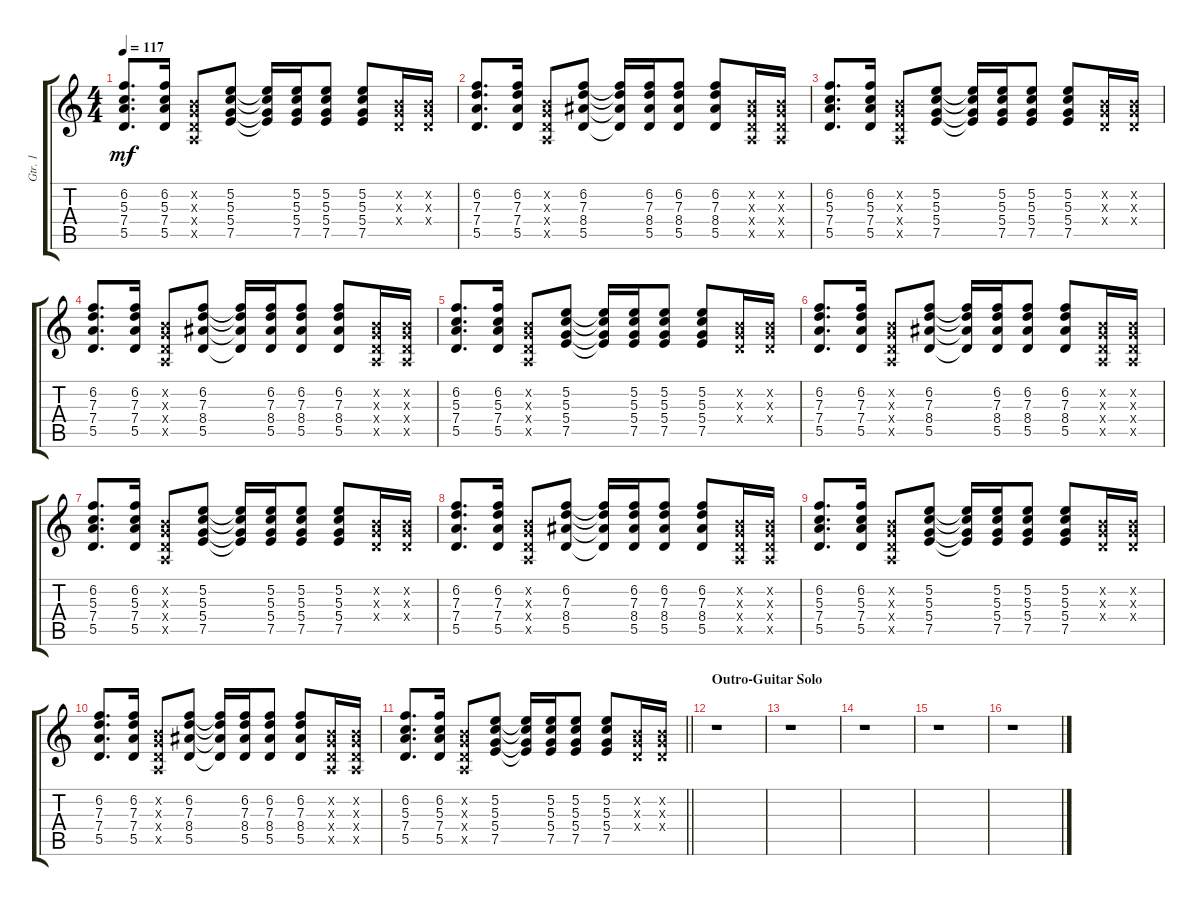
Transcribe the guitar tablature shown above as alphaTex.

\track ("Gtr. 1" "Gtr. 1") {instrument electricguitarclean}
\staff {score tabs}
\tuning (E4 B3 G3 D3 A2 E2) {hide}
\ts (4 4)
\tempo 117
\clef g2
\ks c
(6.2 5.3 7.4 5.5).8{d dy mf} (6.2 5.3 7.4 5.5).16 (0.2{x} 0.3{x} 0.4{x} 0.5{x}).8 (5.2 5.3 5.4 7.5).8 (5.2{t} 5.3{t} 5.4{t} 7.5{t}).16 (5.2 5.3 5.4 7.5).16 (5.2 5.3 5.4 7.5).8 (5.2 5.3 5.4 7.5).8 (0.2{x} 0.3{x} 0.4{x}).16 (0.2{x} 0.3{x} 0.4{x}).16 |
(6.2 7.3 7.4 5.5).8{d} (6.2 7.3 7.4 5.5).16 (0.2{x} 0.3{x} 0.4{x} 0.5{x}).8 (6.2 7.3 8.4 5.5).8 (6.2{t} 7.3{t} 8.4{t} 5.5{t}).16 (6.2 7.3 8.4 5.5).16 (6.2 7.3 8.4 5.5).8 (6.2 7.3 8.4 5.5).8 (0.2{x} 0.3{x} 0.4{x} 0.5{x}).16 (0.2{x} 0.3{x} 0.4{x} 0.5{x}).16 |
(6.2 5.3 7.4 5.5).8{d} (6.2 5.3 7.4 5.5).16 (0.2{x} 0.3{x} 0.4{x} 0.5{x}).8 (5.2 5.3 5.4 7.5).8 (5.2{t} 5.3{t} 5.4{t} 7.5{t}).16 (5.2 5.3 5.4 7.5).16 (5.2 5.3 5.4 7.5).8 (5.2 5.3 5.4 7.5).8 (0.2{x} 0.3{x} 0.4{x}).16 (0.2{x} 0.3{x} 0.4{x}).16 |
(6.2 7.3 7.4 5.5).8{d} (6.2 7.3 7.4 5.5).16 (0.2{x} 0.3{x} 0.4{x} 0.5{x}).8 (6.2 7.3 8.4 5.5).8 (6.2{t} 7.3{t} 8.4{t} 5.5{t}).16 (6.2 7.3 8.4 5.5).16 (6.2 7.3 8.4 5.5).8 (6.2 7.3 8.4 5.5).8 (0.2{x} 0.3{x} 0.4{x} 0.5{x}).16 (0.2{x} 0.3{x} 0.4{x} 0.5{x}).16 |
(6.2 5.3 7.4 5.5).8{d} (6.2 5.3 7.4 5.5).16 (0.2{x} 0.3{x} 0.4{x} 0.5{x}).8 (5.2 5.3 5.4 7.5).8 (5.2{t} 5.3{t} 5.4{t} 7.5{t}).16 (5.2 5.3 5.4 7.5).16 (5.2 5.3 5.4 7.5).8 (5.2 5.3 5.4 7.5).8 (0.2{x} 0.3{x} 0.4{x}).16 (0.2{x} 0.3{x} 0.4{x}).16 |
(6.2 7.3 7.4 5.5).8{d} (6.2 7.3 7.4 5.5).16 (0.2{x} 0.3{x} 0.4{x} 0.5{x}).8 (6.2 7.3 8.4 5.5).8 (6.2{t} 7.3{t} 8.4{t} 5.5{t}).16 (6.2 7.3 8.4 5.5).16 (6.2 7.3 8.4 5.5).8 (6.2 7.3 8.4 5.5).8 (0.2{x} 0.3{x} 0.4{x} 0.5{x}).16 (0.2{x} 0.3{x} 0.4{x} 0.5{x}).16 |
(6.2 5.3 7.4 5.5).8{d} (6.2 5.3 7.4 5.5).16 (0.2{x} 0.3{x} 0.4{x} 0.5{x}).8 (5.2 5.3 5.4 7.5).8 (5.2{t} 5.3{t} 5.4{t} 7.5{t}).16 (5.2 5.3 5.4 7.5).16 (5.2 5.3 5.4 7.5).8 (5.2 5.3 5.4 7.5).8 (0.2{x} 0.3{x} 0.4{x}).16 (0.2{x} 0.3{x} 0.4{x}).16 |
(6.2 7.3 7.4 5.5).8{d} (6.2 7.3 7.4 5.5).16 (0.2{x} 0.3{x} 0.4{x} 0.5{x}).8 (6.2 7.3 8.4 5.5).8 (6.2{t} 7.3{t} 8.4{t} 5.5{t}).16 (6.2 7.3 8.4 5.5).16 (6.2 7.3 8.4 5.5).8 (6.2 7.3 8.4 5.5).8 (0.2{x} 0.3{x} 0.4{x} 0.5{x}).16 (0.2{x} 0.3{x} 0.4{x} 0.5{x}).16 |
(6.2 5.3 7.4 5.5).8{d} (6.2 5.3 7.4 5.5).16 (0.2{x} 0.3{x} 0.4{x} 0.5{x}).8 (5.2 5.3 5.4 7.5).8 (5.2{t} 5.3{t} 5.4{t} 7.5{t}).16 (5.2 5.3 5.4 7.5).16 (5.2 5.3 5.4 7.5).8 (5.2 5.3 5.4 7.5).8 (0.2{x} 0.3{x} 0.4{x}).16 (0.2{x} 0.3{x} 0.4{x}).16 |
(6.2 7.3 7.4 5.5).8{d} (6.2 7.3 7.4 5.5).16 (0.2{x} 0.3{x} 0.4{x} 0.5{x}).8 (6.2 7.3 8.4 5.5).8 (6.2{t} 7.3{t} 8.4{t} 5.5{t}).16 (6.2 7.3 8.4 5.5).16 (6.2 7.3 8.4 5.5).8 (6.2 7.3 8.4 5.5).8 (0.2{x} 0.3{x} 0.4{x} 0.5{x}).16 (0.2{x} 0.3{x} 0.4{x} 0.5{x}).16 |
\barLineRight lightlight
(6.2 5.3 7.4 5.5).8{d} (6.2 5.3 7.4 5.5).16 (0.2{x} 0.3{x} 0.4{x} 0.5{x}).8 (5.2 5.3 5.4 7.5).8 (5.2{t} 5.3{t} 5.4{t} 7.5{t}).16 (5.2 5.3 5.4 7.5).16 (5.2 5.3 5.4 7.5).8 (5.2 5.3 5.4 7.5).8 (0.2{x} 0.3{x} 0.4{x}).16 (0.2{x} 0.3{x} 0.4{x}).16 |
\section ("" "Outro-Guitar Solo")
r.1 |
r.1 |
r.1 |
r.1 |
r.1
